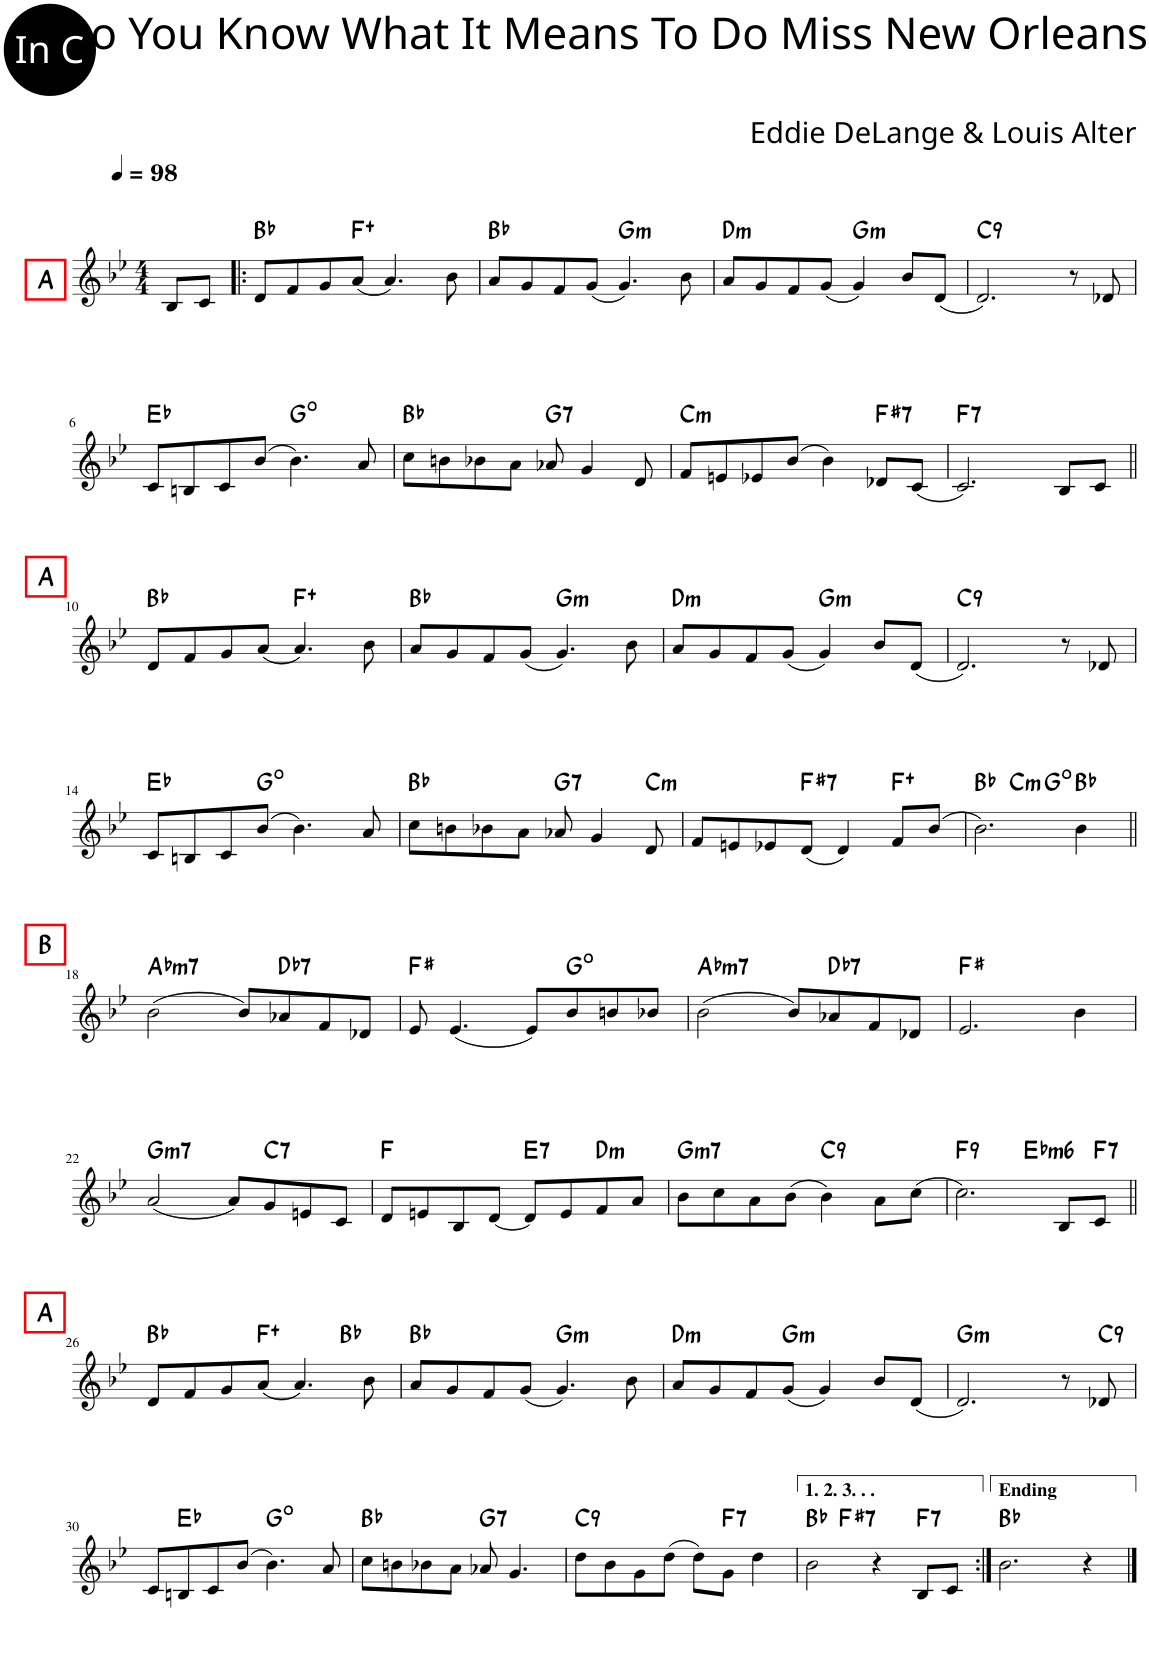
**kern	**harte
*part1	*part1
*staff1	*
*I"Piano	*
*I'Pno	*
*clefG2	*
*k[b-e-]	*
*M4/4	*
*MM98	*
=1	=1
!LO:TX:a:B:t=A	!
8B-/L	.
8c/J	.
=2!|:	=2!|:
8d/L	Bb:maj
8f/	.
8g/	.
(8a/J	F:aug
4.a/)	.
8b-\	.
=3	=3
8a/L	Bb:maj
8g/	.
8f/	.
(8g/J	.
!	!LO:H:kt=m
4.g/)	G:min
8b-\	.
=4	=4
!	!LO:H:kt=m
8a/L	D:min
8g/	.
8f/	.
(8g/J	.
!	!LO:H:kt=m
4g/)	G:min
8b-/L	.
(8d/J	.
=5	=5
!	!LO:H:kt=9
2.d/)	C:9
8r	.
8d-X/	.
!!LO:LB:g=z
=6	=6
8c/L	Eb:maj
8Bn/	.
8c/	.
(8b-/J	.
4.b-\)	G:dim
8a/	.
=7	=7
8cc\L	Bb:maj
8bn\	.
8b-X\	.
8a\J	.
!	!LO:H:kt=7
8a-X/	G:7
4g/	.
8d/	.
=8	=8
!	!LO:H:kt=m
8f/L	C:min
8en/	.
8e-X/	.
(8b-/J	.
4b-\)	.
!	!LO:H:kt=7
8d-X/L	F#:7
(8c/J	.
=9	=9
!	!LO:H:kt=7
2.c/)	F:7
8B-/L	.
8c/J	.
!!LO:LB:g=z
=10||	=10||
!LO:TX:a:B:t=A	!
8d/L	Bb:maj
8f/	.
8g/	.
(8a/J	.
4.a/)	F:aug
8b-\	.
=11	=11
8a/L	Bb:maj
8g/	.
8f/	.
(8g/J	.
!	!LO:H:kt=m
4.g/)	G:min
8b-\	.
=12	=12
!	!LO:H:kt=m
8a/L	D:min
8g/	.
8f/	.
(8g/J	.
!	!LO:H:kt=m
4g/)	G:min
8b-/L	.
(8d/J	.
=13	=13
!	!LO:H:kt=9
2.d/)	C:9
8r	.
8d-X/	.
!!LO:LB:g=z
=14	=14
8c/L	Eb:maj
8Bn/	.
8c/	.
(8b-/J	G:dim
4.b-\)	.
8a/	.
=15	=15
8cc\L	Bb:maj
8bn\	.
8b-X\	.
8a\J	.
!	!LO:H:kt=7
8a-X/	G:7
4g/	.
!	!LO:H:kt=m
8d/	C:min
=16	=16
8f/L	.
8en/	.
8e-X/	.
!	!LO:H:kt=7
(8d/J	F#:7
4d/)	.
8f/L	F:aug
(8b-/J	.
=17	=17
*^	*
*	*^	*
2.b-\)	4ryy	2ryy	Bb:maj
!	!	!	!LO:H:kt=m
.	2.ryy	.	C:min
.	.	2ryy	G:dim
4b-\	.	.	Bb:maj
!!LO:LB:g=z	!!	!!
=18||	=18||	=18||	=18||
!LO:TX:a:B:t=B	!	!	!LO:H:kt=m7
*v	*v	*v	*
(2b-\	Ab:min7
8b-/L)	.
!	!LO:H:kt=7
8a-X/	Db:7
8f/	.
8d-X/J	.
=19	=19
8e-/	F#:maj
(4.e-/	.
8e-/L)	.
8b-/	G:dim
8bn/	.
8b-X/J	.
=20	=20
!	!LO:H:kt=m7
(2b-\	Ab:min7
8b-/L)	.
!	!LO:H:kt=7
8a-X/	Db:7
8f/	.
8d-X/J	.
=21	=21
2.e-/	F#:maj
4b-\	.
!!LO:LB:g=z
=22	=22
!	!LO:H:kt=m7
(2a/	G:min7
8a/L)	.
!	!LO:H:kt=7
8g/	C:7
8en/	.
8c/J	.
=23	=23
8d/L	F:maj
8en/	.
8B-/	.
[8d/J	.
!	!LO:H:kt=7
8d/L]	E:7
8e/	.
!	!LO:H:kt=m
8f/	D:min
8a/J	.
=24	=24
!	!LO:H:kt=m7
8b-\L	G:min7
8cc\	.
8a\	.
(8b-\J	.
!	!LO:H:kt=9
4b-\)	C:9
8a\L	.
(8cc\J	.
=25	=25
!	!LO:H:kt=9
*^	*
2.cc\)	2ryy	F:9
!	!	!LO:H:kt=m6
.	2ryy	Eb:min6
8B-/L	.	.
!	!	!LO:H:kt=7
8c/J	.	F:7
!!LO:LB:g=z	!!
=26||	=26||	=26||
!LO:TX:a:B:t=A	!	!
8d/L	2.ryy	Bb:maj
8f/	.	.
8g/	.	.
(8a/J	.	F:aug
4.a/)	.	.
.	4ryy	Bb:maj
8b-\	.	.
*v	*v	*
=27	=27
8a/L	Bb:maj
8g/	.
8f/	.
(8g/J	.
!	!LO:H:kt=m
4.g/)	G:min
8b-\	.
=28	=28
!	!LO:H:kt=m
8a/L	D:min
8g/	.
8f/	.
!	!LO:H:kt=m
(8g/J	G:min
4g/)	.
8b-/L	.
(8d/J	.
=29	=29
!	!LO:H:kt=m
2.d/)	G:min
8r	.
!	!LO:H:kt=9
8d-X/	C:9
!!LO:LB:g=z
=30	=30
8c/L	.
8Bn/	Eb:maj
8c/	.
(8b-/J	.
4.b-\)	G:dim
8a/	.
=31	=31
8cc\L	Bb:maj
8bn\	.
8b-X\	.
8a\J	.
!	!LO:H:kt=7
8a-X/	G:7
4.g/	.
=32	=32
!	!LO:H:kt=9
8dd\L	C:9
8b-\	.
8g\	.
(8dd\J	.
8dd\L)	.
!	!LO:H:kt=7
8g\J	F:7
4dd\	.
=33	=33
*^	*
2b-\	4ryy	Bb:maj
!	!	!LO:H:kt=7
.	2.ryy	F#:7
4r	.	.
!	!	!LO:H:kt=7
8B-/L	.	F:7
8c/J	.	.
*v	*v	*
=34:|!	=34:|!
2.b-\	Bb:maj
4r	.
==	==
*-	*-
